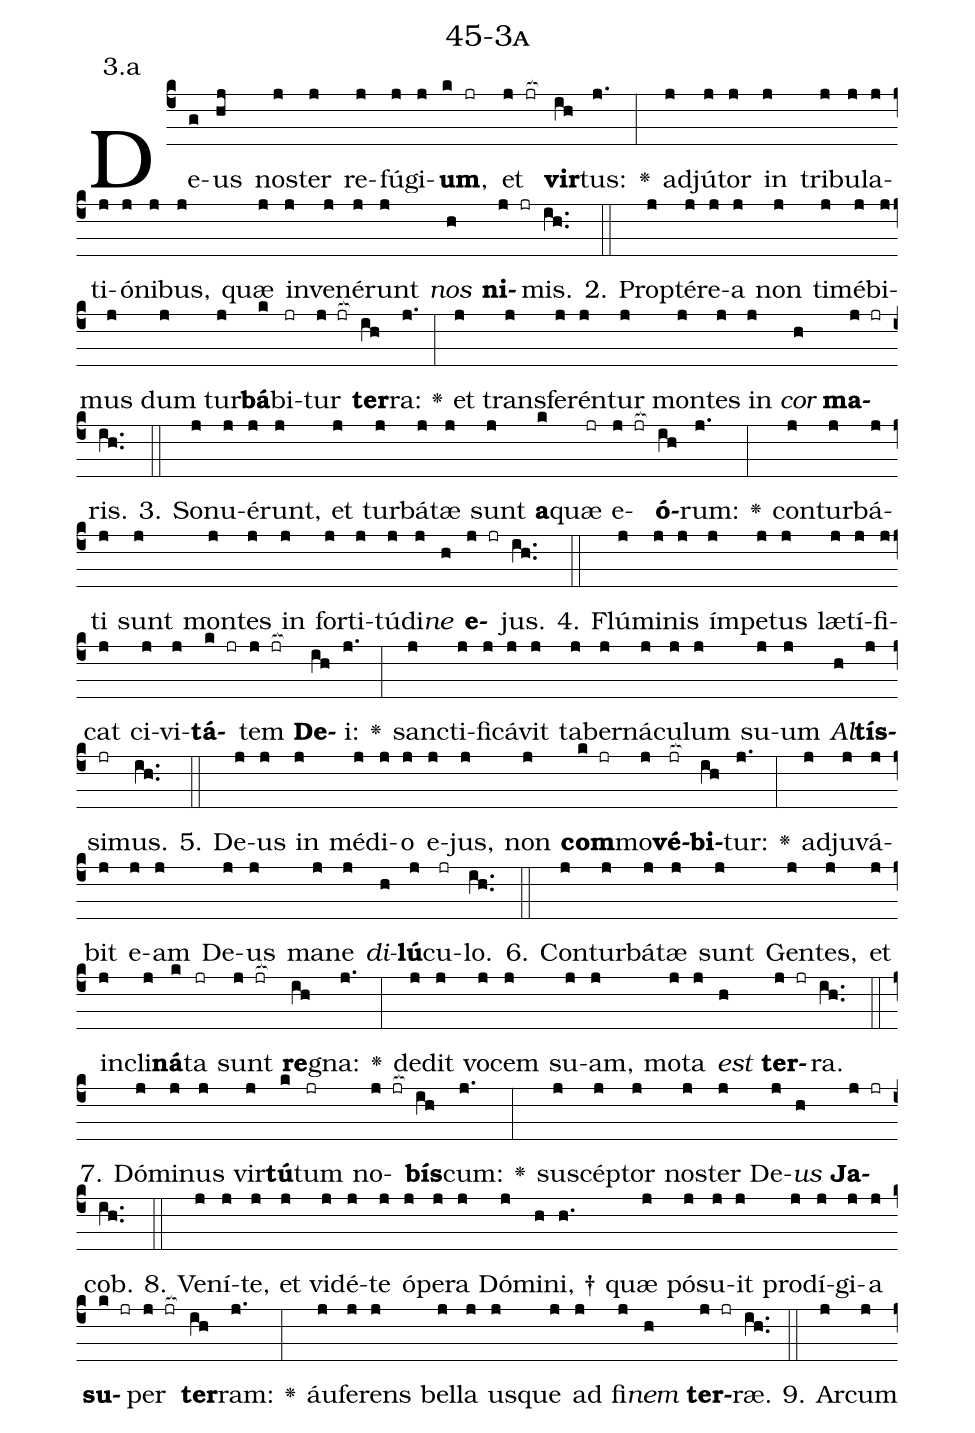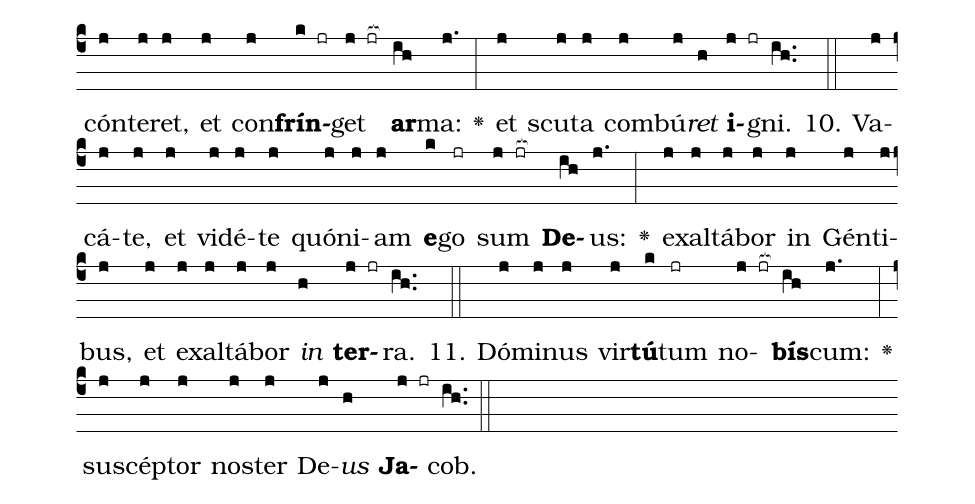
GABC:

name: 45-3a;
annotation: 3.a;
%%
(c4)De(g)us(hj) nos(j)ter(j) re(j)fú(j)gi(j)<b>um</b>,(k jr) et(j jr[ocb:1{]) <b>vir</b>(ih[ocb:0}])tus:(j.) <v>\greheightstar</v>(:) ad(j)jú(j)tor(j) in(j) tri(j)bu(j)la(j)ti(j)ó(j)ni(j)bus,(j) quæ(j) in(j)ve(j)né(j)runt(j) <i>nos</i>(h) <b>ni</b>(j jr)mis.(ih..) (::)
2. Prop(j)tér(j)e(j)a(j) non(j) ti(j)mé(j)bi(j)mus(j) dum(j) tur(j)<b>bá</b>(k)bi(jr)tur(j jr[ocb:1{]) <b>ter</b>(ih[ocb:0}])ra:(j.) <v>\greheightstar</v>(:) et(j) trans(j)fe(j)rén(j)tur(j) mon(j)tes(j) in(j) <i>cor</i>(h) <b>ma</b>(j jr)ris.(ih..) (::)
3. So(j)nu(j)é(j)runt,(j) et(j) tur(j)bá(j)tæ(j) sunt(j) <b>a</b>(k)quæ(jr) e(j jr[ocb:1{])<b>ó</b>(ih[ocb:0}])rum:(j.) <v>\greheightstar</v>(:) con(j)tur(j)bá(j)ti(j) sunt(j) mon(j)tes(j) in(j) for(j)ti(j)tú(j)di(j)<i>ne</i>(h) <b>e</b>(j jr)jus.(ih..) (::)
4. Flú(j)mi(j)nis(j) ím(j)pe(j)tus(j) læ(j)tí(j)fi(j)cat(j) ci(j)vi(j)<b>tá</b>(k jr)tem(j jr[ocb:1{]) <b>De</b>(ih[ocb:0}])i:(j.) <v>\greheightstar</v>(:) sanc(j)ti(j)fi(j)cá(j)vit(j) ta(j)ber(j)ná(j)cu(j)lum(j) su(j)um(j) <i>Al</i>(h)<b>tís</b>(j)si(jr)mus.(ih..) (::)
5. De(j)us(j) in(j) mé(j)di(j)o(j) e(j)jus,(j) non(j) <b>com</b>(k jr)mo(j)<b>vé</b>(jr[ocb:1{])<b>bi</b>(ih[ocb:0}])tur:(j.) <v>\greheightstar</v>(:) ad(j)ju(j)vá(j)bit(j) e(j)am(j) De(j)us(j) ma(j)ne(j) <i>di</i>(h)<b>lú</b>(j)cu(jr)lo.(ih..) (::)
6. Con(j)tur(j)bá(j)tæ(j) sunt(j) Gen(j)tes,(j) et(j) in(j)cli(j)<b>ná</b>(k)ta(jr) sunt(j jr[ocb:1{]) <b>re</b>(ih[ocb:0}])gna:(j.) <v>\greheightstar</v>(:) de(j)dit(j) vo(j)cem(j) su(j)am,(j) mo(j)ta(j) <i>est</i>(h) <b>ter</b>(j jr)ra.(ih..) (::)
7. Dó(j)mi(j)nus(j) vir(j)<b>tú</b>(k)tum(jr) no(j jr[ocb:1{])<b>bís</b>(ih[ocb:0}])cum:(j.) <v>\greheightstar</v>(:) su(j)scép(j)tor(j) nos(j)ter(j) De(j)<i>us</i>(h) <b>Ja</b>(j jr)cob.(ih..) (::)
8. Ve(j)ní(j)te,(j) et(j) vi(j)dé(j)te(j) ó(j)pe(j)ra(j) Dó(j)mi(h)ni, †(h.) quæ(j) pó(j)su(j)it(j) prod(j)í(j)gi(j)a(j) <b>su</b>(k jr)per(j jr[ocb:1{]) <b>ter</b>(ih[ocb:0}])ram:(j.) <v>\greheightstar</v>(:) áu(j)fe(j)rens(j) bel(j)la(j) us(j)que(j) ad(j) fi(j)<i>nem</i>(h) <b>ter</b>(j jr)ræ.(ih..) (::)
9. Ar(j)cum(j) cón(j)te(j)ret,(j) et(j) con(j)<b>frín</b>(k jr)get(j jr[ocb:1{]) <b>ar</b>(ih[ocb:0}])ma:(j.) <v>\greheightstar</v>(:) et(j) scu(j)ta(j) com(j)bú(j)<i>ret</i>(h) <b>i</b>(j jr)gni.(ih..) (::)
10. Va(j)cá(j)te,(j) et(j) vi(j)dé(j)te(j) quón(j)i(j)am(j) <b>e</b>(k)go(jr) sum(j jr[ocb:1{]) <b>De</b>(ih[ocb:0}])us:(j.) <v>\greheightstar</v>(:) ex(j)al(j)tá(j)bor(j) in(j) Gén(j)ti(j)bus,(j) et(j) ex(j)al(j)tá(j)bor(j) <i>in</i>(h) <b>ter</b>(j jr)ra.(ih..) (::)
11. Dó(j)mi(j)nus(j) vir(j)<b>tú</b>(k)tum(jr) no(j jr[ocb:1{])<b>bís</b>(ih[ocb:0}])cum:(j.) <v>\greheightstar</v>(:) su(j)scép(j)tor(j) nos(j)ter(j) De(j)<i>us</i>(h) <b>Ja</b>(j jr)cob.(ih..) (::)
